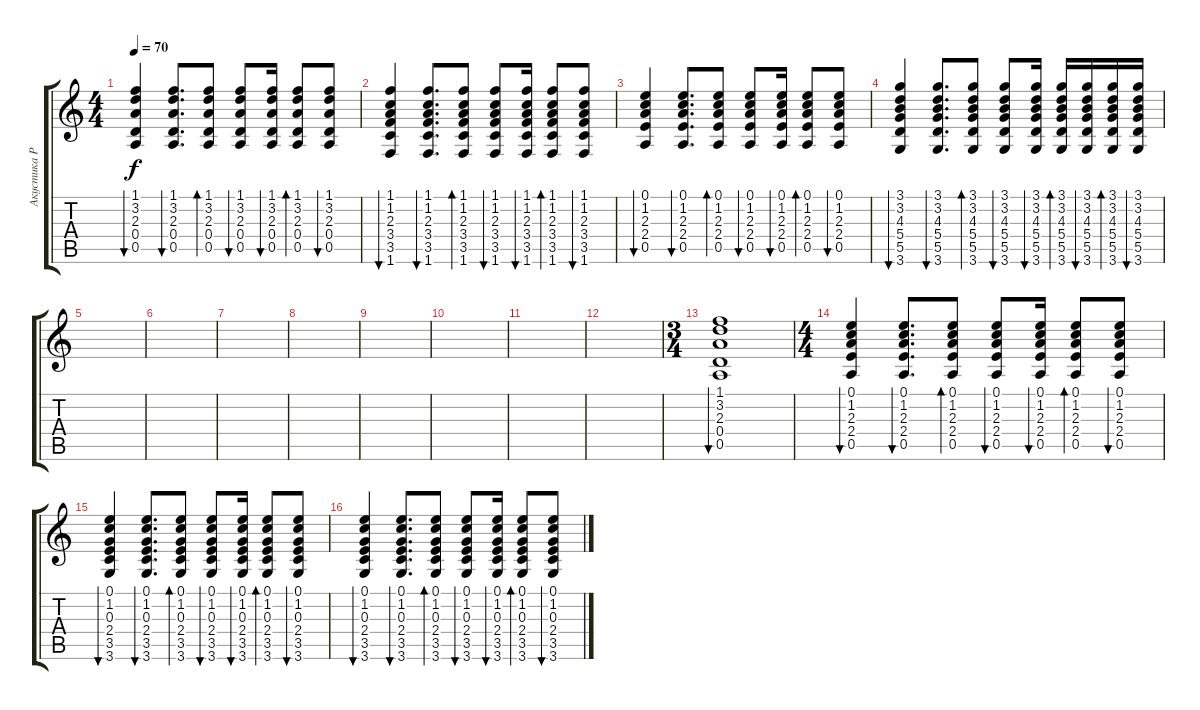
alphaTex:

\track ("Акустика Ритм" "Акустика Р") {instrument acousticguitarsteel}
\staff {score tabs}
\tuning (E4 B3 G3 D3 A2 E2) {hide}
\ts (4 4)
\tempo 70
\clef g2
\ks c
(1.1 3.2 2.3 0.4 0.5).4{bu 60 dy f} (1.1 3.2 2.3 0.4 0.5).8{d bu 60} (1.1 3.2 2.3 0.4 0.5).8{bd 60} (1.1 3.2 2.3 0.4 0.5).8{bu 60} (1.1 3.2 2.3 0.4 0.5).16{bu 60} (1.1 3.2 2.3 0.4 0.5).8{bd 60} (1.1 3.2 2.3 0.4 0.5).8{bu 60} |
(1.1 1.2 2.3 3.4 3.5 1.6).4{bu 60} (1.1 1.2 2.3 3.4 3.5 1.6).8{d bu 60} (1.1 1.2 2.3 3.4 3.5 1.6).8{bd 60} (1.1 1.2 2.3 3.4 3.5 1.6).8{bu 60} (1.1 1.2 2.3 3.4 3.5 1.6).16{bu 60} (1.1 1.2 2.3 3.4 3.5 1.6).8{bd 60} (1.1 1.2 2.3 3.4 3.5 1.6).8{bu 60} |
(0.1 1.2 2.3 2.4 0.5).4{bu 60} (0.1 1.2 2.3 2.4 0.5).8{d bu 60} (0.1 1.2 2.3 2.4 0.5).8{bd 60} (0.1 1.2 2.3 2.4 0.5).8{bu 60} (0.1 1.2 2.3 2.4 0.5).16{bu 60} (0.1 1.2 2.3 2.4 0.5).8{bd 60} (0.1 1.2 2.3 2.4 0.5).8{bu 60} |
(3.1 3.2 4.3 5.4 5.5 3.6).4{bu 60} (3.1 3.2 4.3 5.4 5.5 3.6).8{d bu 60} (3.1 3.2 4.3 5.4 5.5 3.6).8{bd 60} (3.1 3.2 4.3 5.4 5.5 3.6).8{bu 60} (3.1 3.2 4.3 5.4 5.5 3.6).16{bu 60} (3.1 3.2 4.3 5.4 5.5 3.6).16{bd 60} (3.1 3.2 4.3 5.4 5.5 3.6).16{bu 60} (3.1 3.2 4.3 5.4 5.5 3.6).16{bd 60} (3.1 3.2 4.3 5.4 5.5 3.6).16{bu 60} |
|
|
|
|
|
|
|
|
\ts (3 4)
(1.1 3.2 2.3 0.4 0.5).1{bu 120} |
\ts (4 4)
(0.1 1.2 2.3 2.4 0.5).4{bu 60} (0.1 1.2 2.3 2.4 0.5).8{d bu 60} (0.1 1.2 2.3 2.4 0.5).8{bd 60} (0.1 1.2 2.3 2.4 0.5).8{bu 60} (0.1 1.2 2.3 2.4 0.5).16{bu 60} (0.1 1.2 2.3 2.4 0.5).8{bd 60} (0.1 1.2 2.3 2.4 0.5).8{bu 60} |
(0.1 1.2 0.3 2.4 3.5 3.6).4{bu 60} (0.1 1.2 0.3 2.4 3.5 3.6).8{d bu 60} (0.1 1.2 0.3 2.4 3.5 3.6).8{bd 60} (0.1 1.2 0.3 2.4 3.5 3.6).8{bu 60} (0.1 1.2 0.3 2.4 3.5 3.6).16{bu 60} (0.1 1.2 0.3 2.4 3.5 3.6).8{bd 60} (0.1 1.2 0.3 2.4 3.5 3.6).8{bu 60} |
(0.1 1.2 0.3 2.4 3.5 3.6).4{bu 60} (0.1 1.2 0.3 2.4 3.5 3.6).8{d bu 60} (0.1 1.2 0.3 2.4 3.5 3.6).8{bd 60} (0.1 1.2 0.3 2.4 3.5 3.6).8{bu 60} (0.1 1.2 0.3 2.4 3.5 3.6).16{bu 60} (0.1 1.2 0.3 2.4 3.5 3.6).8{bd 60} (0.1 1.2 0.3 2.4 3.5 3.6).8{bu 60}
